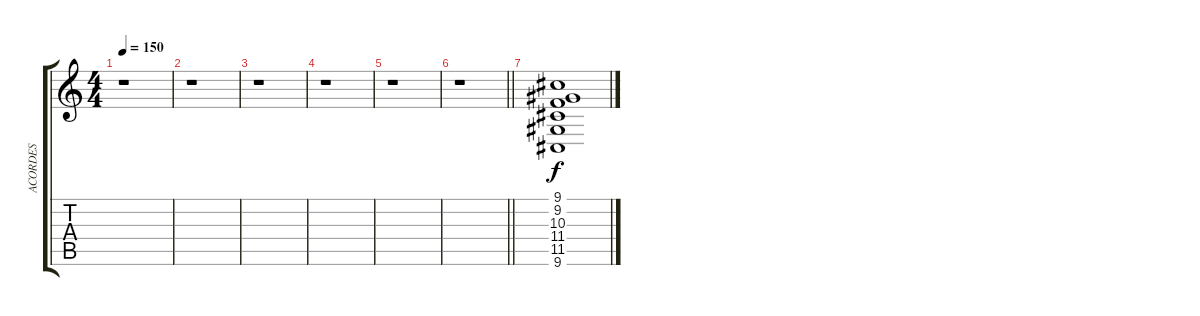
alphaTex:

\track ("ACORDES" "ACORDES") {instrument stringensemble1}
\staff {score tabs}
\tuning (E4 B3 G3 D3 A2 E2) {hide}
\ts (4 4)
\tempo 150
\clef g2
\ks c
r.1{dy f} |
r.1 |
r.1 |
r.1 |
r.1 |
\barLineRight lightlight
r.1 |
(9.1 9.2 10.3 11.4 11.5 9.6).1
